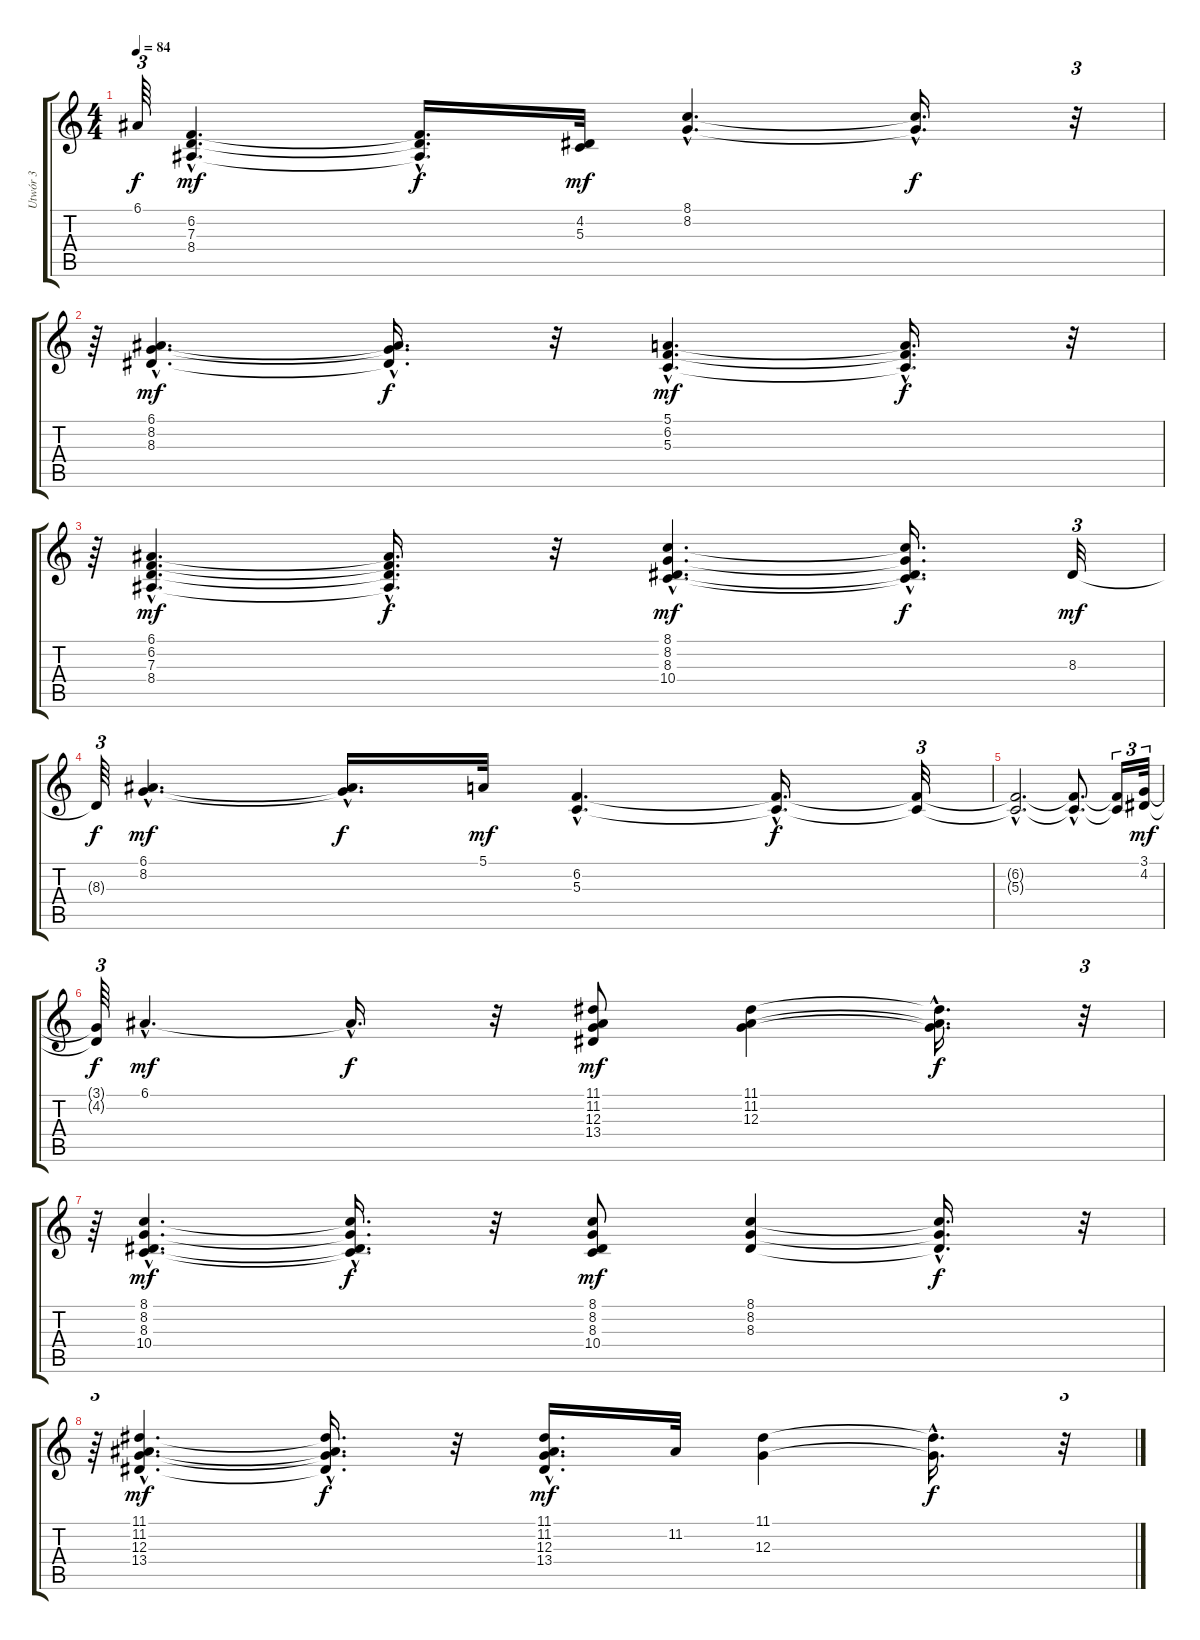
\track ("Utwór 3" "Utwór 3") {instrument brightacousticpiano}
\staff {score tabs}
\tuning (E4 B3 G3 D3 A2 E2) {hide}
\ts (4 4)
\tempo 84
\clef g2
\ks c
6.1{t}.64{tu (3 2) dy f} (6.2{hac} 7.3{hac} 8.4{hac}).4{d dy mf} (6.2{hac t} 7.3{hac t} 8.4{hac t}).16{d dy f} (4.2 5.3).32{dy mf} (8.1{hac} 8.2{hac}).4{d} (8.1{hac t} 8.2{hac t}).16{d dy f} r.32{tu (3 2)} |
r.64{tu (3 2)} (6.1{hac} 8.2{hac} 8.3{hac}).4{d dy mf} (6.1{hac t} 8.2{hac t} 8.3{hac t}).16{d dy f} r.32 (5.1{hac} 6.2{hac} 5.3{hac}).4{d dy mf} (5.1{hac t} 6.2{hac t} 5.3{hac t}).16{d dy f} r.32{tu (3 2)} |
r.64{tu (3 2)} (6.1{hac} 6.2{hac} 7.3{hac} 8.4{hac}).4{d dy mf} (6.1{hac t} 6.2{hac t} 7.3{hac t} 8.4{hac t}).16{d dy f} r.32 (8.1{hac} 8.2{hac} 8.3{hac} 10.4{hac}).4{d dy mf} (8.1{hac t} 8.2{hac t} 8.3{hac t} 10.4{hac t}).16{d dy f} 8.3.32{tu (3 2) dy mf} |
8.3{t}.64{tu (3 2) dy f} (6.1{hac} 8.2{hac}).4{d dy mf} (6.1{hac t} 8.2{hac t}).16{d dy f} 5.1.32{dy mf} (6.2{hac} 5.3{hac}).4{d} (6.2{hac t} 5.3{hac t}).16{d dy f} (6.2{t} 5.3{t}).32{tu (3 2)} |
(6.2{hac t} 5.3{hac t}).2{d} (6.2{hac t} 5.3{hac t}).8{d} (6.2{t} 5.3{t}).16{tu (3 2)} (3.1 4.2).32{tu (3 2) dy mf} |
(3.1{t} 4.2{t}).64{tu (3 2) dy f} 6.1{hac}.4{d dy mf} 6.1{hac t}.16{d dy f} r.32 (11.1 11.2 12.3 13.4).8{dy mf} (11.1 11.2 12.3).4 (11.1{hac t} 11.2{hac t} 12.3{hac t}).16{d dy f} r.32{tu (3 2)} |
r.64{tu (3 2)} (8.1{hac} 8.2{hac} 8.3{hac} 10.4{hac}).4{d dy mf} (8.1{hac t} 8.2{hac t} 8.3{hac t} 10.4{hac t}).16{d dy f} r.32 (8.1 8.2 8.3 10.4).8{dy mf} (8.1 8.2 8.3).4 (8.1{hac t} 8.2{hac t} 8.3{hac t}).16{d dy f} r.32{tu (3 2)} |
r.64{tu (3 2)} (11.1{hac} 11.2{hac} 12.3{hac} 13.4{hac}).4{d dy mf} (11.1{hac t} 11.2{hac t} 12.3{hac t} 13.4{hac t}).16{d dy f} r.32 (11.1{hac} 11.2{hac} 12.3{hac} 13.4{hac}).16{d dy mf} 11.2.32 (11.1 12.3).4 (11.1{hac t} 12.3{hac t}).16{d dy f} r.32{tu (3 2)}
